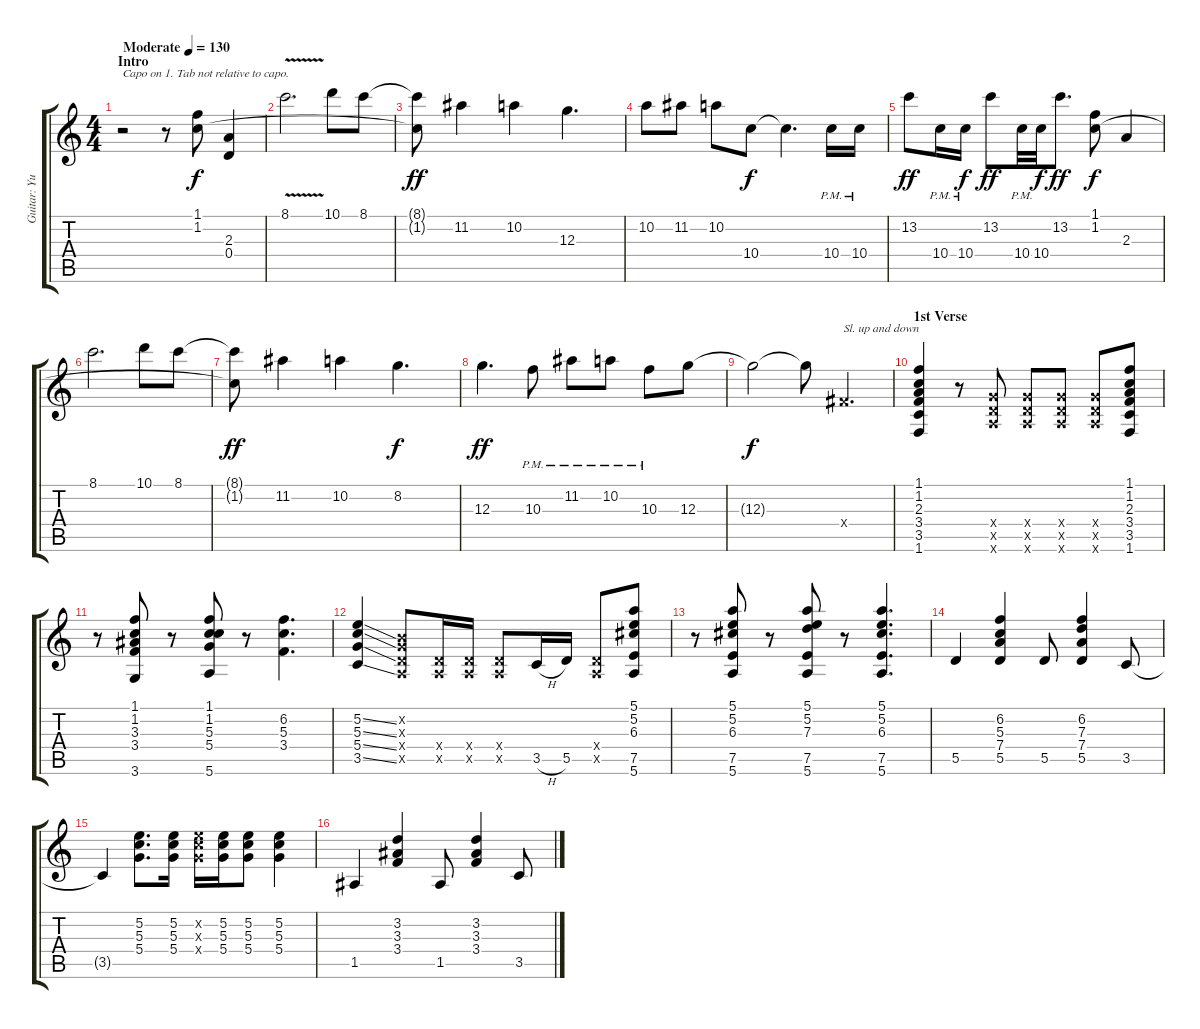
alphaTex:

\track ("Guitar: Yui Hirasawa" "Guitar: Yu") {instrument distortionguitar}
\staff {score tabs}
\tuning (E4 B3 G3 D3 A2 E2) {hide}
\ts (4 4)
\section ("" "Intro")
\tempo (130 "Moderate")
\clef g2
\ks c
r.2{txt "Capo on 1. Tab not relative to capo." dy f instrument distortionguitar} r.8 (1.1 1.2).8 (2.3 0.4).4 |
8.1{v}.2{d} 10.1.8 8.1.8 |
(8.1{t} 1.2{t}).8{dy ff} 11.2.4 10.2.4 12.3.4{d} |
10.2.8 11.2.8 10.2.8 10.4.8{dy f} 10.4{t}.4{d} 10.4{pm}.16 10.4{pm}.16 |
13.2.8{dy ff} 10.4{pm}.16 10.4{pm}.16{dy f} 13.2.8{dy ff} 10.4{pm}.32 10.4{pm}.32{dy f} 13.2.8{d dy ff} (1.1 1.2).8{dy f} 2.3.4 |
8.1.2{d} 10.1.8 8.1.8 |
(8.1{t} 1.2{t}).8{dy ff} 11.2.4 10.2.4 8.2.4{d dy f} |
12.3.4{d dy ff} 10.3{pm}.8 11.2{pm}.8 10.2{pm}.8 10.3{pm}.8 12.3.8 |
12.3{t}.2{dy f} 12.3{t}.8 4.4{x}.4{d txt "Sl. up and down"} |
\section ("" "1st Verse")
(1.1 1.2 2.3 3.4 3.5 1.6).4 r.8 (5.4{x} 5.5{x} 5.6{x}).8 (5.4{x} 5.5{x} 5.6{x}).8 (5.4{x} 5.5{x} 5.6{x}).8 (5.4{x} 5.5{x} 5.6{x}).8 (1.1 1.2 2.3 3.4 3.5 1.6).8 |
r.8 (1.1 1.2 3.3 3.4 3.6).8 r.8 (1.1 1.2 5.3 5.4 5.6).8 r.8 (6.2 5.3 3.4).4{d} |
(5.2{ss} 5.3{ss} 5.4{ss} 3.5{ss}).4 (0.2{x} 0.3{x} 0.4{x} 0.5{x}).8 (0.4{x} 0.5{x}).16 (0.4{x} 0.5{x}).16 (0.4{x} 0.5{x}).8 3.5{h}.16 5.5.16 (0.4{x} 0.5{x}).8 (5.1 5.2 6.3 7.5 5.6).8 |
r.8 (5.1 5.2 6.3 7.5 5.6).8 r.8 (5.1 5.2 7.3 7.5 5.6).8 r.8 (5.1 5.2 6.3 7.5 5.6).4{d} |
5.5.4 (6.2 5.3 7.4 5.5).4 5.5.8 (6.2 7.3 7.4 5.5).4 3.5.8 |
3.5{t}.4 (5.2 5.3 5.4).8{d} (5.2 5.3 5.4).16 (5.2{x} 5.3{x} 5.4{x}).16 (5.2 5.3 5.4).16 (5.2 5.3 5.4).8 (5.2 5.3 5.4).4 |
1.5.4 (3.2 3.3 3.4).4 1.5.8 (3.2 3.3 3.4).4 3.5.8
